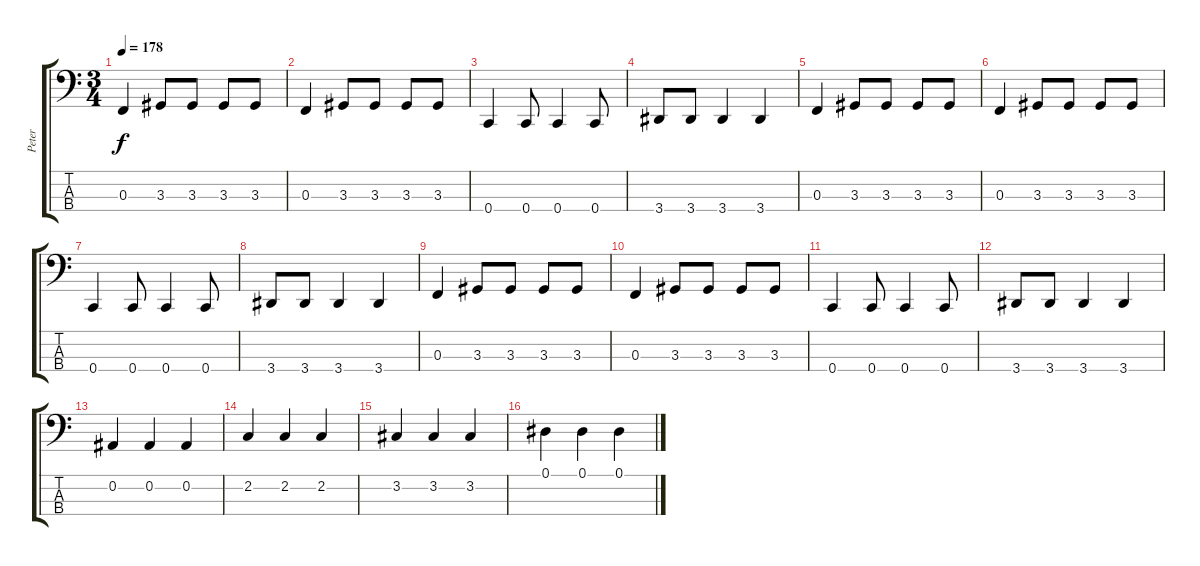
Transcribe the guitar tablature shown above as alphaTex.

\track ("Peter" "Peter") {instrument slapbass1}
\staff {score tabs}
\tuning (Eb2 Bb1 F1 C1) {hide}
\ts (3 4)
\tempo 178
\clef f4
\ks c
0.3.4{dy f} 3.3.8 3.3.8 3.3.8 3.3.8 |
0.3.4 3.3.8 3.3.8 3.3.8 3.3.8 |
0.4.4 0.4.8 0.4.4 0.4.8 |
3.4.8 3.4.8 3.4.4 3.4.4 |
0.3.4 3.3.8 3.3.8 3.3.8 3.3.8 |
0.3.4 3.3.8 3.3.8 3.3.8 3.3.8 |
0.4.4 0.4.8 0.4.4 0.4.8 |
3.4.8 3.4.8 3.4.4 3.4.4 |
0.3.4 3.3.8 3.3.8 3.3.8 3.3.8 |
0.3.4 3.3.8 3.3.8 3.3.8 3.3.8 |
0.4.4 0.4.8 0.4.4 0.4.8 |
3.4.8 3.4.8 3.4.4 3.4.4 |
0.2.4 0.2.4 0.2.4 |
2.2.4 2.2.4 2.2.4 |
3.2.4 3.2.4 3.2.4 |
0.1.4 0.1.4 0.1.4
